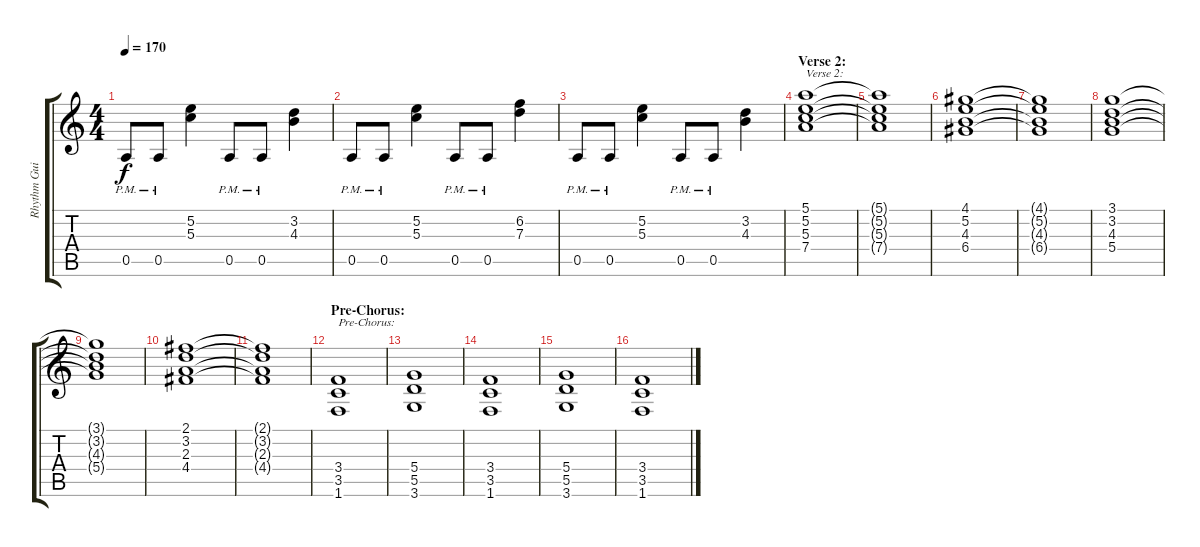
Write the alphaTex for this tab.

\track ("Rhythm Guitar 2" "Rhythm Gui") {instrument distortionguitar}
\staff {score tabs}
\tuning (E4 B3 G3 D3 A2 E2) {hide}
\ts (4 4)
\tempo 170
\clef g2
\ks c
0.5{pm}.8{dy f} 0.5{pm}.8 (5.2 5.3).4 0.5{pm}.8 0.5{pm}.8 (3.2 4.3).4 |
0.5{pm}.8 0.5{pm}.8 (5.2 5.3).4 0.5{pm}.8 0.5{pm}.8 (6.2 7.3).4 |
0.5{pm}.8 0.5{pm}.8 (5.2 5.3).4 0.5{pm}.8 0.5{pm}.8 (3.2 4.3).4 |
\section ("" "Verse 2:")
(5.1 5.2 5.3 7.4).1{txt "Verse 2:"} |
(5.1{t} 5.2{t} 5.3{t} 7.4{t}).1 |
(4.1 5.2 4.3 6.4).1 |
(4.1{t} 5.2{t} 4.3{t} 6.4{t}).1 |
(3.1 3.2 4.3 5.4).1 |
(3.1{t} 3.2{t} 4.3{t} 5.4{t}).1 |
(2.1 3.2 2.3 4.4).1 |
(2.1{t} 3.2{t} 2.3{t} 4.4{t}).1 |
\section ("" "Pre-Chorus:")
(3.4 3.5 1.6).1{txt "Pre-Chorus:"} |
(5.4 5.5 3.6).1 |
(3.4 3.5 1.6).1 |
(5.4 5.5 3.6).1 |
(3.4 3.5 1.6).1
